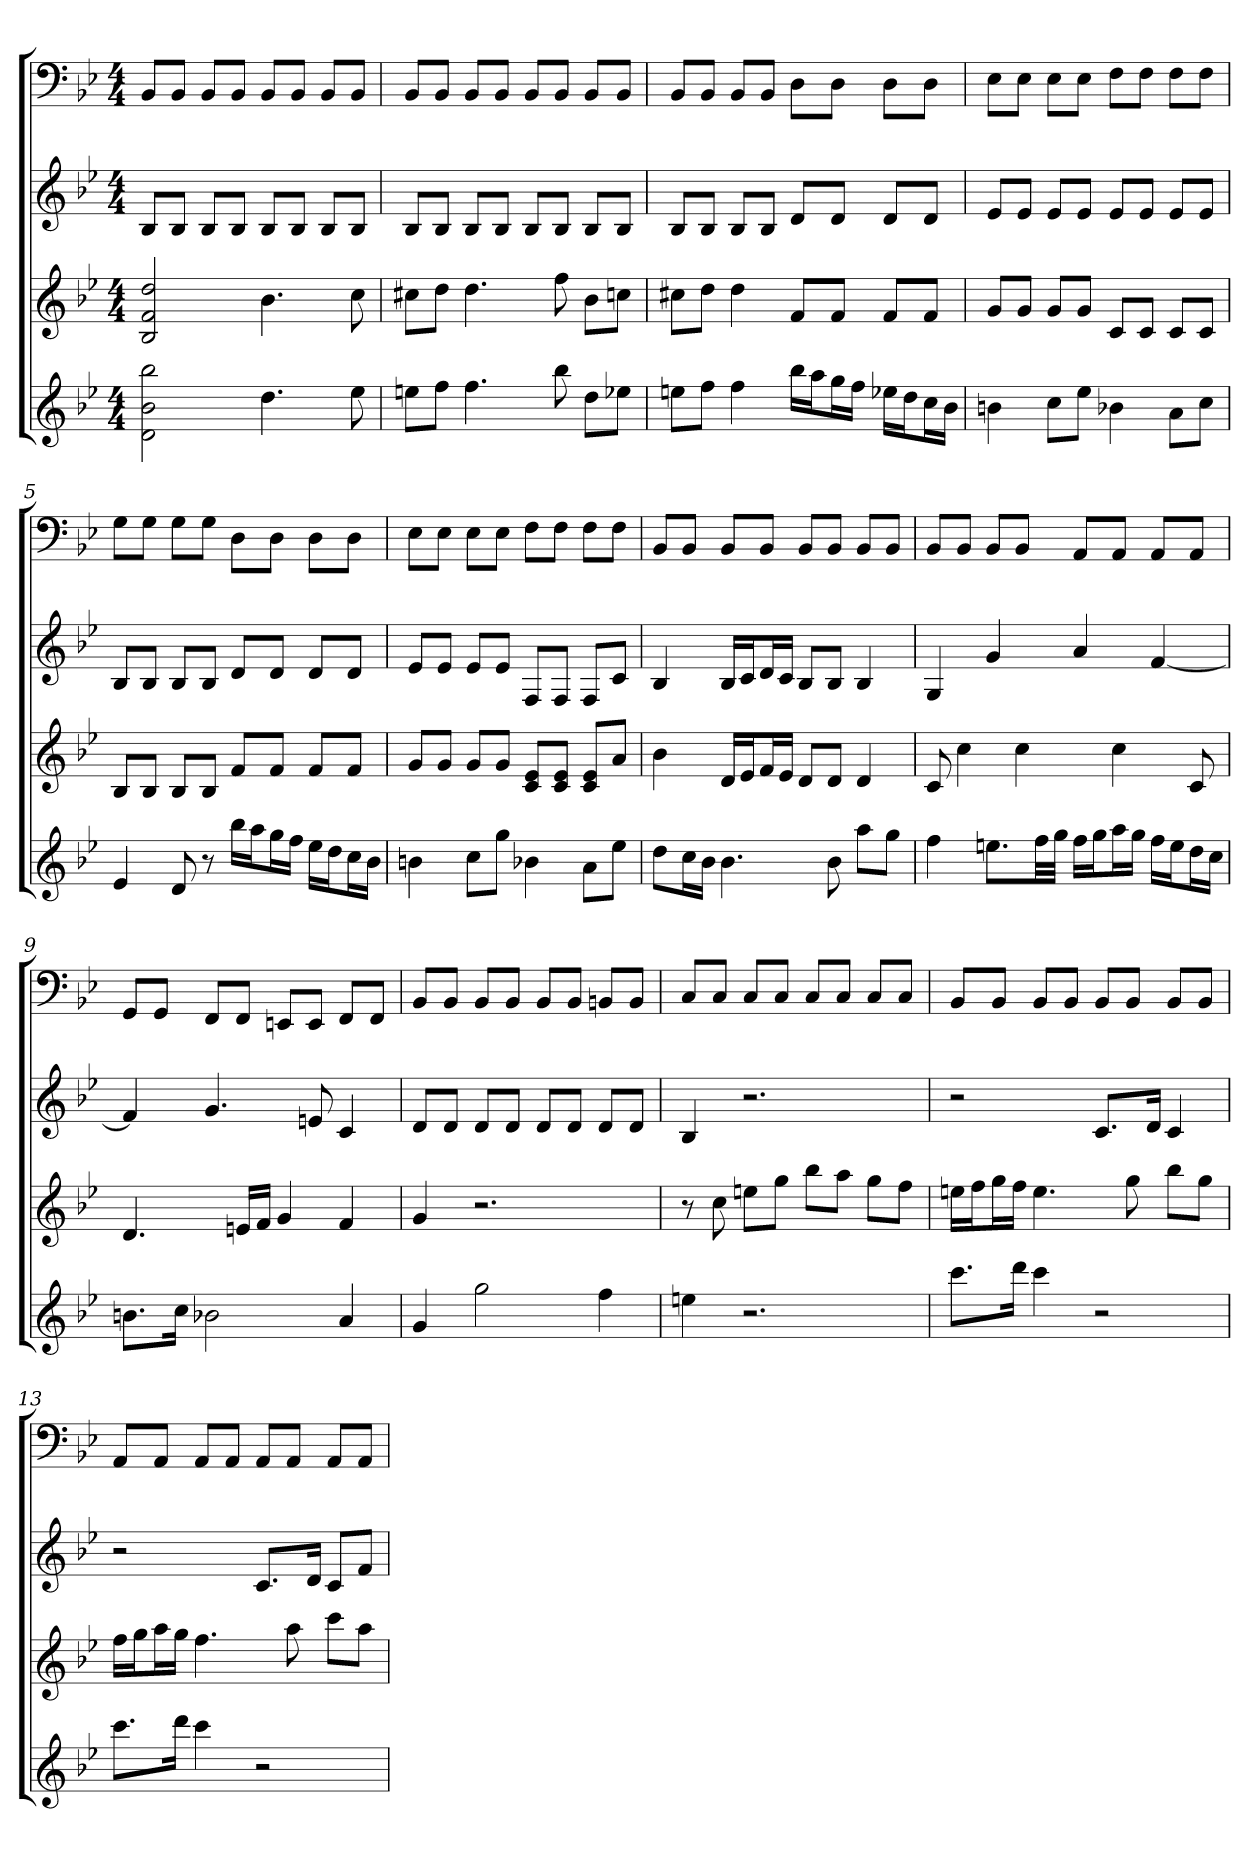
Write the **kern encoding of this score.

**kern	**kern	**kern	**kern
*part4	*part3	*part2	*part1
*staff4	*staff3	*staff2	*staff1
*k[b-e-]	*k[b-e-]	*k[b-e-]	*k[b-e-]
*B-:	*B-:	*B-:	*B-:
*M4/4	*M4/4	*M4/4	*M4/4
=1	=1	=1	=1
2d 2b- 2bb-	2B- 2f 2dd	8B-L	8BB-L
.	.	8B-J	8BB-J
.	.	8B-L	8BB-L
.	.	8B-J	8BB-J
4.dd	4.b-	8B-L	8BB-L
.	.	8B-J	8BB-J
.	.	8B-L	8BB-L
8ee-	8cc	8B-J	8BB-J
=2	=2	=2	=2
8eenL	8cc#XL	8B-L	8BB-L
8ffJ	8ddJ	8B-J	8BB-J
4.ff	4.dd	8B-L	8BB-L
.	.	8B-J	8BB-J
.	.	8B-L	8BB-L
8bb-	8ff	8B-J	8BB-J
8ddL	8b-L	8B-L	8BB-L
8ee-XJ	8ccnJ	8B-J	8BB-J
=3	=3	=3	=3
8eenL	8cc#XL	8B-L	8BB-L
8ffJ	8ddJ	8B-J	8BB-J
4ff	4dd	8B-L	8BB-L
.	.	8B-J	8BB-J
16bb-LL	8fL	8dL	8DL
16aaJ	.	.	.
16ggL	8fJ	8dJ	8DJ
16ffJJ	.	.	.
16ee-XLL	8fL	8dL	8DL
16ddJ	.	.	.
16ccL	8fJ	8dJ	8DJ
16b-JJ	.	.	.
=4	=4	=4	=4
4bn	8gL	8e-L	8E-L
.	8gJ	8e-J	8E-J
8ccL	8gL	8e-L	8E-L
8ee-J	8gJ	8e-J	8E-J
4b-X	8cL	8e-L	8FL
.	8cJ	8e-J	8FJ
8aL	8cL	8e-L	8FL
8ccJ	8cJ	8e-J	8FJ
=5	=5	=5	=5
4e-	8B-L	8B-L	8GL
.	8B-J	8B-J	8GJ
8d	8B-L	8B-L	8GL
8r	8B-J	8B-J	8GJ
16bb-LL	8fL	8dL	8DL
16aaJ	.	.	.
16ggL	8fJ	8dJ	8DJ
16ffJJ	.	.	.
16ee-LL	8fL	8dL	8DL
16ddJ	.	.	.
16ccL	8fJ	8dJ	8DJ
16b-JJ	.	.	.
=6	=6	=6	=6
4bn	8gL	8e-L	8E-L
.	8gJ	8e-J	8E-J
8ccL	8gL	8e-L	8E-L
8ggJ	8gJ	8e-J	8E-J
4b-X	8c 8e-L	8FL	8FL
.	8c 8e-J	8FJ	8FJ
8aL	8c 8e-L	8FL	8FL
8ee-J	8aJ	8cJ	8FJ
=7	=7	=7	=7
8ddL	4b-	4B-	8BB-L
16ccL	.	.	8BB-J
16b-JJ	.	.	.
4.b-	16dLL	16B-LL	8BB-L
.	16e-J	16cJ	.
.	16fL	16dL	8BB-J
.	16e-JJ	16cJJ	.
.	8dL	8B-L	8BB-L
8b-	8dJ	8B-J	8BB-J
8aaL	4d	4B-	8BB-L
8ggJ	.	.	8BB-J
=8	=8	=8	=8
4ff	8c	4G	8BB-L
.	4cc	.	8BB-J
8.eenL	.	4g	8BB-L
.	4cc	.	8BB-J
32ffLL	.	.	.
32ggJJJ	.	.	.
16ffLL	.	4a	8AAL
16ggJ	.	.	.
16aaL	4cc	.	8AAJ
16ggJJ	.	.	.
16ffLL	.	[4f	8AAL
16eeJ	.	.	.
16ddL	8c	.	8AAJ
16ccJJ	.	.	.
=9	=9	=9	=9
8.bnL	4.d	4f]	8GGL
.	.	.	8GGJ
16ccJk	.	.	.
2b-X	.	4.g	8FFL
.	16enLL	.	8FFJ
.	16fJJ	.	.
.	4g	.	8EEnL
.	.	8en	8EEJ
4a	4f	4c	8FFL
.	.	.	8FFJ
=10	=10	=10	=10
4g	4g	8dL	8BB-L
.	.	8dJ	8BB-J
2gg	2.r	8dL	8BB-L
.	.	8dJ	8BB-J
.	.	8dL	8BB-L
.	.	8dJ	8BB-J
4ff	.	8dL	8BBnL
.	.	8dJ	8BBJ
=11	=11	=11	=11
4een	8r	4B-	8CL
.	8cc	.	8CJ
2.r	8eenL	2.r	8CL
.	8ggJ	.	8CJ
.	8bb-L	.	8CL
.	8aaJ	.	8CJ
.	8ggL	.	8CL
.	8ffJ	.	8CJ
=12	=12	=12	=12
8.cccL	16eenLL	2r	8BB-L
.	16ffJ	.	.
.	16ggL	.	8BB-J
16dddJk	16ffJJ	.	.
4ccc	4.ee	.	8BB-L
.	.	.	8BB-J
2r	.	8.cL	8BB-L
.	8gg	.	8BB-J
.	.	16dJk	.
.	8bb-L	4c	8BB-L
.	8ggJ	.	8BB-J
=13	=13	=13	=13
8.cccL	16ffLL	2r	8AAL
.	16ggJ	.	.
.	16aaL	.	8AAJ
16dddJk	16ggJJ	.	.
4ccc	4.ff	.	8AAL
.	.	.	8AAJ
2r	.	8.cL	8AAL
.	8aa	.	8AAJ
.	.	16dJk	.
.	8cccL	8cL	8AAL
.	8aaJ	8fJ	8AAJ
=	=	=	=
*-	*-	*-	*-
